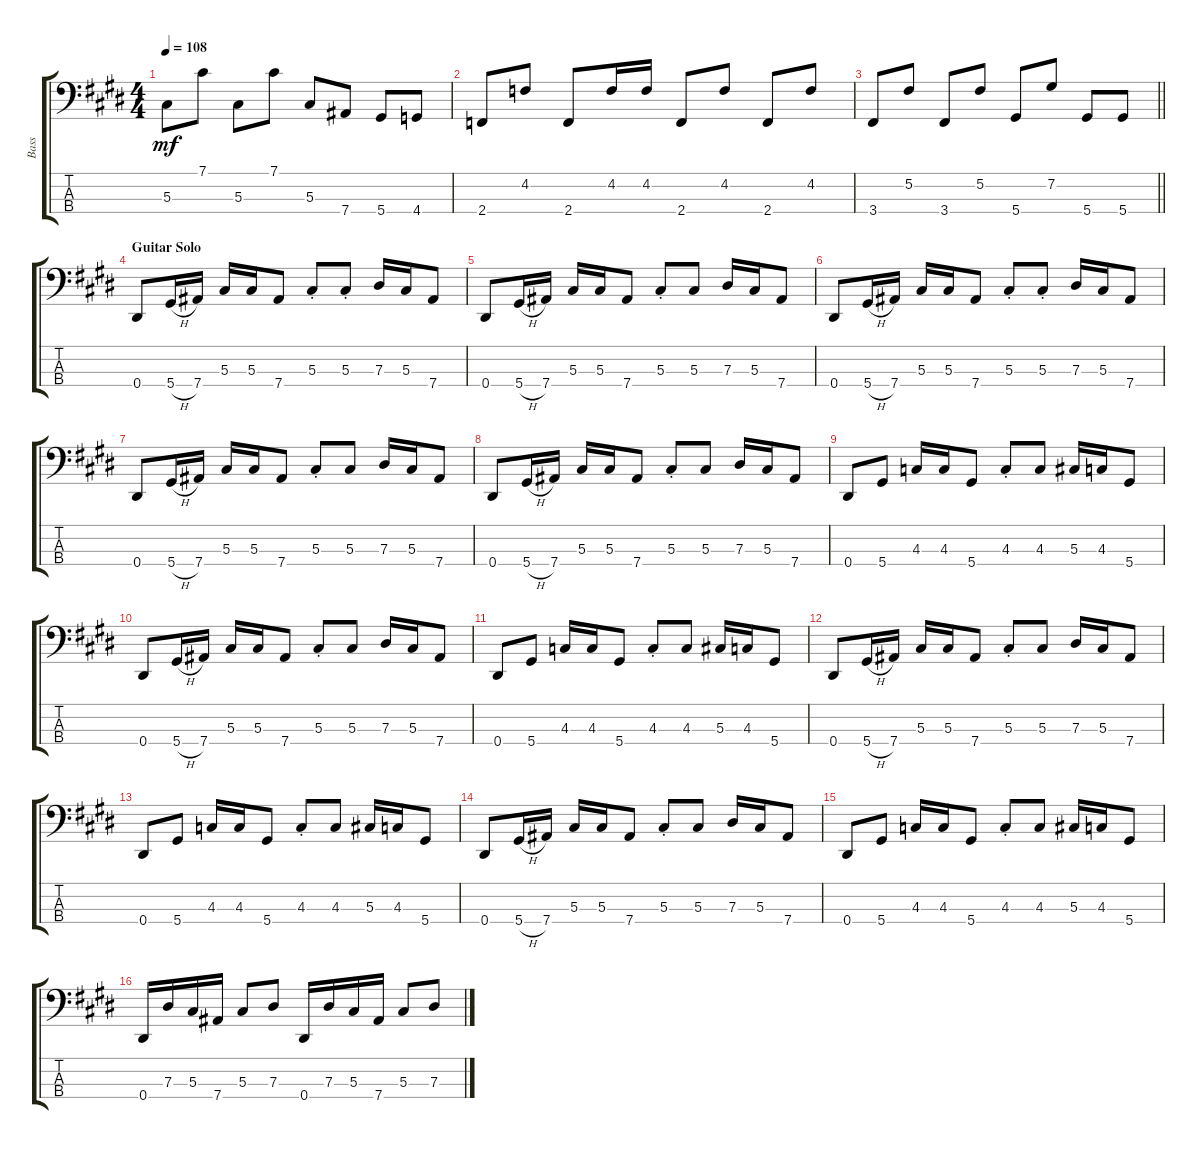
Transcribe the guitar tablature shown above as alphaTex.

\track ("Bass" "Bass") {instrument electricbassfinger}
\staff {score tabs}
\tuning (Gb2 Db2 Ab1 Eb1) {hide}
\ts (4 4)
\tempo 108
\clef f4
\ks e
5.3.8{dy mf} 7.1.8 5.3.8 7.1.8 5.3.8 7.4.8 5.4.8 4.4.8 |
\ks c#minor
2.4.8 4.2.8 2.4.8 4.2.16 4.2.16 2.4.8 4.2.8 2.4.8 4.2.8 |
\barLineRight lightlight
\ks e
3.4.8 5.2.8 3.4.8 5.2.8 5.4.8 7.2.8 5.4.8 5.4.8 |
\section ("" "Guitar Solo")
\ks c#minor
0.4.8 5.4{h}.16 7.4.16 5.3.16 5.3.16 7.4.8 5.3{st}.8 5.3{st}.8 7.3.16 5.3.16 7.4.8 |
\ks e
0.4.8 5.4{h}.16 7.4.16 5.3.16 5.3.16 7.4.8 5.3{st}.8 5.3.8 7.3.16 5.3.16 7.4.8 |
\ks c#minor
0.4.8 5.4{h}.16 7.4.16 5.3.16 5.3.16 7.4.8 5.3{st}.8 5.3{st}.8 7.3.16 5.3.16 7.4.8 |
\ks e
0.4.8 5.4{h}.16 7.4.16 5.3.16 5.3.16 7.4.8 5.3{st}.8 5.3.8 7.3.16 5.3.16 7.4.8 |
\ks c#minor
0.4.8 5.4{h}.16 7.4.16 5.3.16 5.3.16 7.4.8 5.3{st}.8 5.3.8 7.3.16 5.3.16 7.4.8 |
0.4.8 5.4.8 4.3.16 4.3.16 5.4.8 4.3{st}.8 4.3.8 5.3.16 4.3.16 5.4.8 |
\ks e
0.4.8 5.4{h}.16 7.4.16 5.3.16 5.3.16 7.4.8 5.3{st}.8 5.3.8 7.3.16 5.3.16 7.4.8 |
\ks c#minor
0.4.8 5.4.8 4.3.16 4.3.16 5.4.8 4.3{st}.8 4.3.8 5.3.16 4.3.16 5.4.8 |
\ks e
0.4.8 5.4{h}.16 7.4.16 5.3.16 5.3.16 7.4.8 5.3{st}.8 5.3.8 7.3.16 5.3.16 7.4.8 |
\ks c#minor
0.4.8 5.4.8 4.3.16 4.3.16 5.4.8 4.3{st}.8 4.3.8 5.3.16 4.3.16 5.4.8 |
\ks e
0.4.8 5.4{h}.16 7.4.16 5.3.16 5.3.16 7.4.8 5.3{st}.8 5.3.8 7.3.16 5.3.16 7.4.8 |
\ks c#minor
0.4.8 5.4.8 4.3.16 4.3.16 5.4.8 4.3{st}.8 4.3.8 5.3.16 4.3.16 5.4.8 |
\ks e
0.4.16 7.3.16 5.3.16 7.4.16 5.3.8 7.3.8 0.4.16 7.3.16 5.3.16 7.4.16 5.3.8 7.3.8
